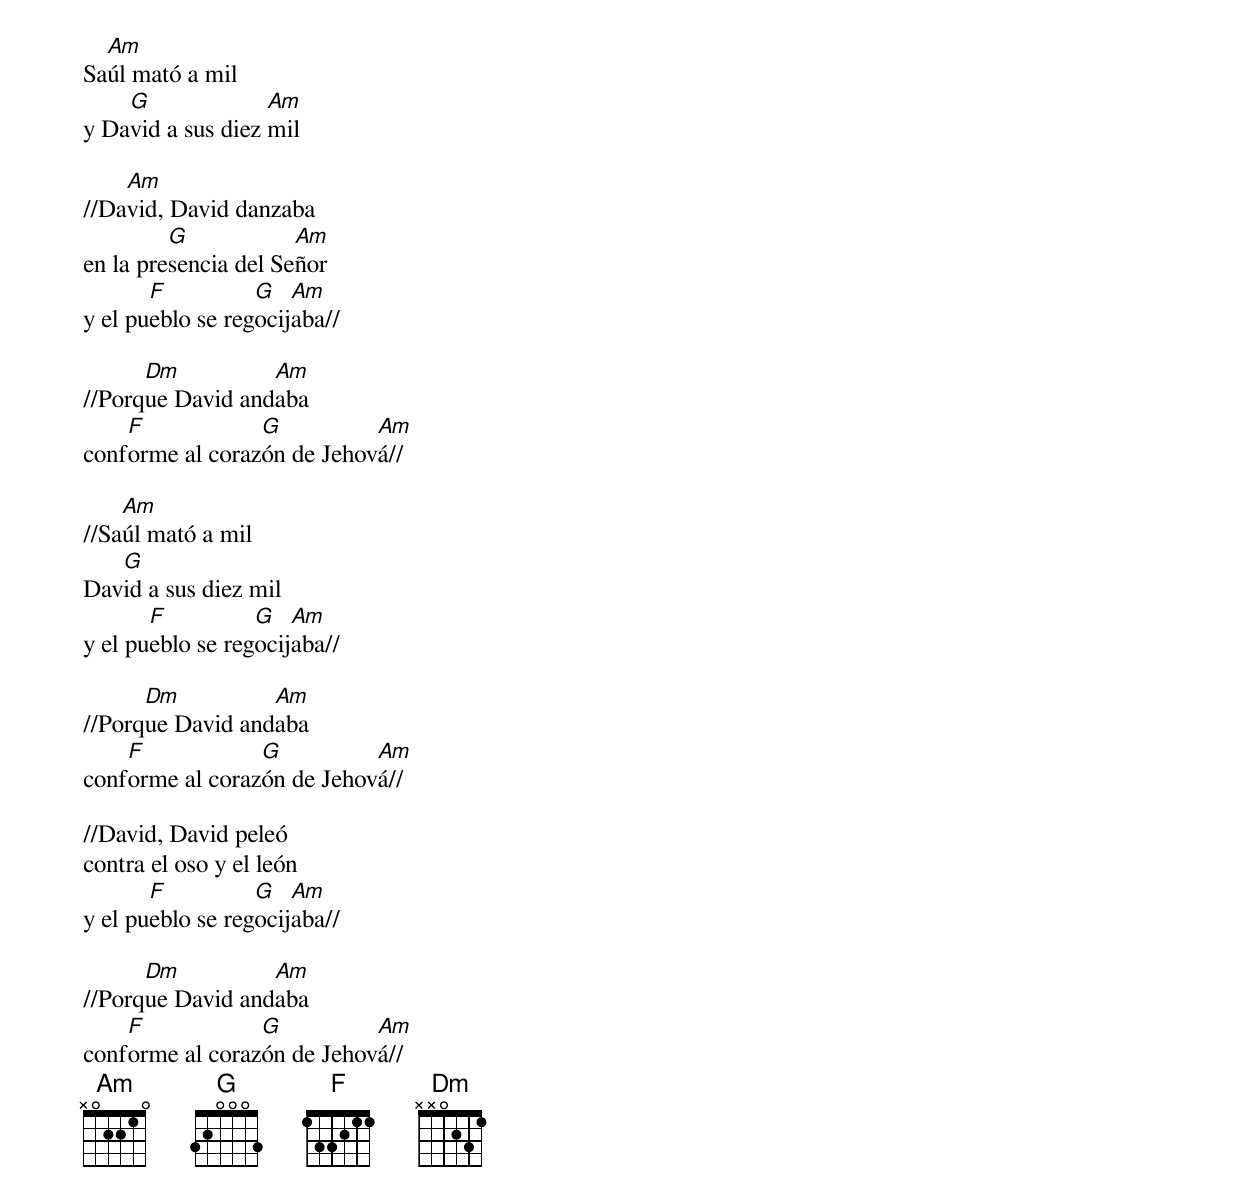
  Am
Saúl mató a mil
    G              Am
y David a sus diez mil

    Am
//David, David danzaba
         G            Am
en la presencia del Señor
       F          G   Am
y el pueblo se regocijaba//

      Dm          Am
//Porque David andaba
    F            G          Am
conforme al corazón de Jehová//

    Am
//Saúl mató a mil
   G
David a sus diez mil
       F          G   Am
y el pueblo se regocijaba//

      Dm          Am
//Porque David andaba
    F            G          Am
conforme al corazón de Jehová//

//David, David peleó
contra el oso y el león
       F          G   Am
y el pueblo se regocijaba//

      Dm          Am
//Porque David andaba
    F            G          Am
conforme al corazón de Jehová//
